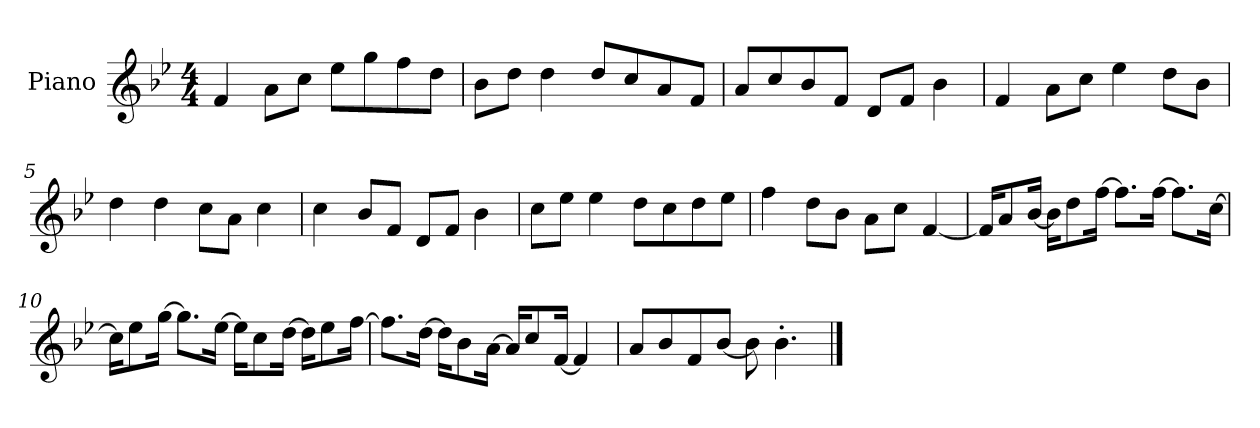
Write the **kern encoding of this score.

**kern
*part1
*staff1
*I"Piano
*I'P-no
*clefG2
*k[b-e-]
*M4/4
*MM90
=1
4f/
8a\L
8cc\J
8ee-\L
8gg\
8ff\
8dd\J
=2
8b-\L
8dd\J
4dd\
8dd/L
8cc/
8a/
8f/J
=3
8a/L
8cc/
8b-/
8f/J
8d/L
8f/J
4b-\
=4
4f/
8a\L
8cc\J
4ee-\
8dd\L
8b-\J
=5
4dd\
4dd\
8cc\L
8a\J
4cc\
=6
4cc\
8b-/L
8f/J
8d/L
8f/J
4b-\
!!LO:LB:g=z
=7
8cc\L
8ee-\J
4ee-\
8dd\L
8cc\
8dd\
8ee-\J
=8
4ff\
8dd\L
8b-\J
8a\L
8cc\J
[4f/
=9
16f/KL]
8a/
[16b-/Jk
16b-\KL]
8dd\
[16ff\Jk
8.ff\L]
[16ff\Jk
8.ff\L]
[16cc\Jk
=10
16cc\KL]
8ee-\
[16gg\Jk
8.gg\L]
[16ee-\Jk
16ee-\KL]
8cc\
[16dd\Jk
16dd\KL]
8ee-\
[16ff\Jk
!!LO:LB:g=z
=11
8.ff\L]
[16dd\Jk
16dd\KL]
8b-\
[16a\Jk
16a/KL]
8cc/
[16f/Jk
4f/]
=12
8a/L
8b-/
8f/
[8b-/J
8b-\]
4.b-'\
==
*-
